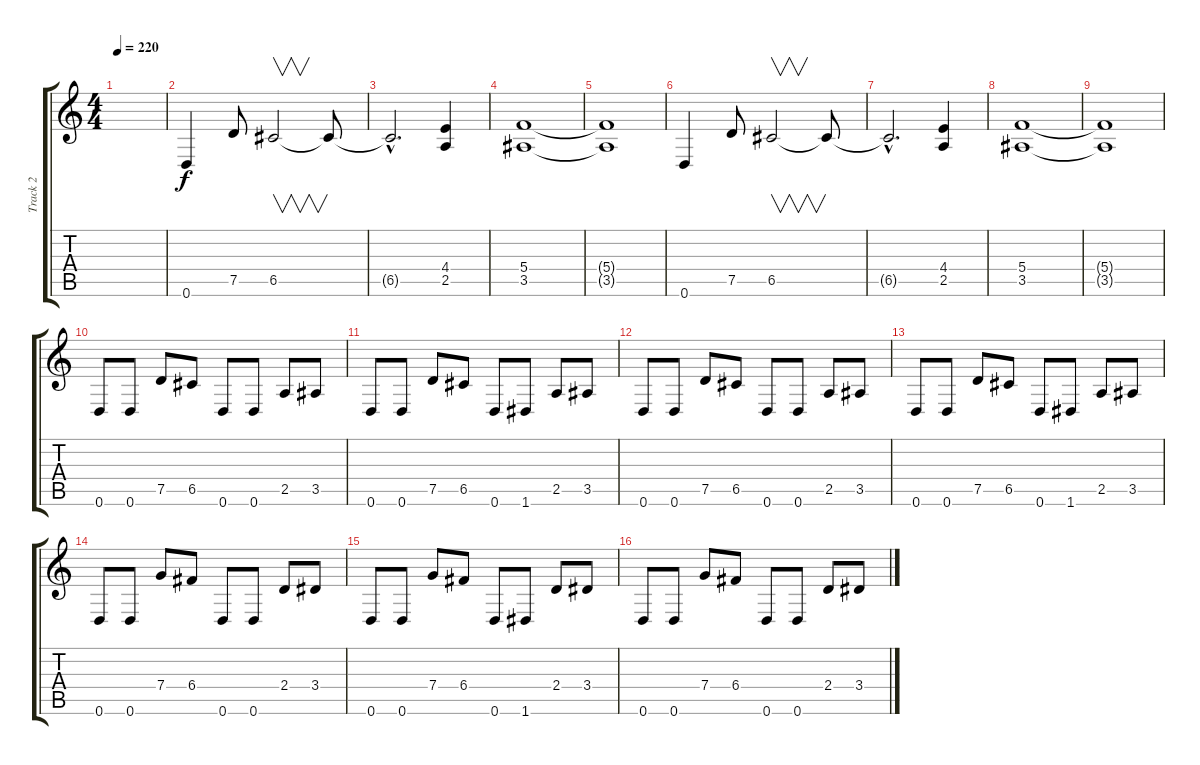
\track ("Track 2" "Track 2") {instrument distortionguitar}
\staff {score tabs}
\tuning (D4 A3 F3 C3 G2 D2) {hide}
\ts (4 4)
\tempo 220
\tempo 140
\tempo 220
\clef g2
\ks c
|
0.6.4 7.5.8 6.5.2{v} 6.5{t}.8 |
6.5{hac t}.2{d} (4.4 2.5).4 |
(5.4 3.5).1 |
(5.4{t} 3.5{t}).1 |
0.6.4 7.5.8 6.5.2{v} 6.5{t}.8 |
6.5{hac t}.2{d} (4.4 2.5).4 |
(5.4 3.5).1 |
(5.4{t} 3.5{t}).1 |
0.6.8 0.6.8 7.5.8 6.5.8 0.6.8 0.6.8 2.5.8 3.5.8 |
0.6.8 0.6.8 7.5.8 6.5.8 0.6.8 1.6.8 2.5.8 3.5.8 |
0.6.8 0.6.8 7.5.8 6.5.8 0.6.8 0.6.8 2.5.8 3.5.8 |
0.6.8 0.6.8 7.5.8 6.5.8 0.6.8 1.6.8 2.5.8 3.5.8 |
0.6.8 0.6.8 7.4.8 6.4.8 0.6.8 0.6.8 2.4.8 3.4.8 |
0.6.8 0.6.8 7.4.8 6.4.8 0.6.8 1.6.8 2.4.8 3.4.8 |
0.6.8 0.6.8 7.4.8 6.4.8 0.6.8 0.6.8 2.4.8 3.4.8
